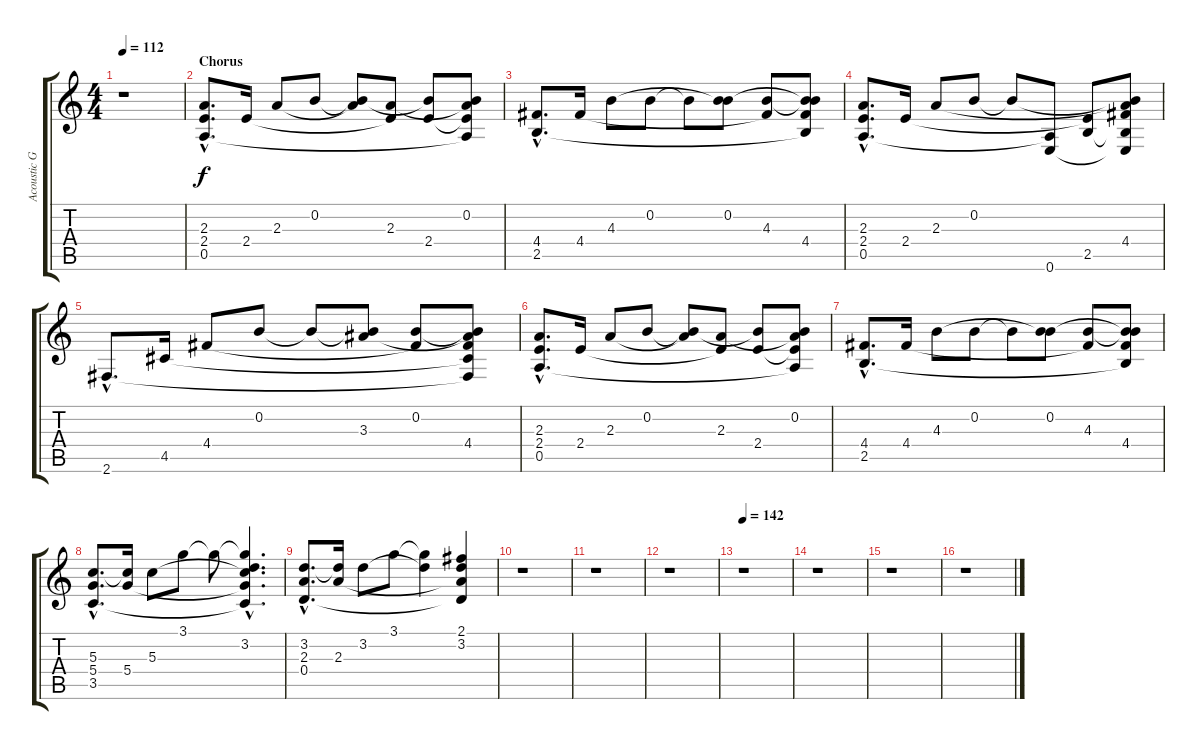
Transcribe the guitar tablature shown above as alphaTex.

\track ("Acoustic Guitar" "Acoustic G") {instrument acousticguitarsteel}
\staff {score tabs}
\tuning (E4 B3 G3 D3 A2 E2) {hide}
\ts (4 4)
\tempo 112
\clef g2
\ks c
r.1{dy f} |
\section ("" "Chorus")
(2.3{hac} 2.4{hac} 0.5{hac}).8{d} 2.4.16 2.3.8 0.2.8 (0.2{t} 2.3{t}).8 (2.3 2.4{t}).8 (0.2{t} 2.4).8 (0.2 2.3{t} 2.4{t} 0.5{t}).8 |
(4.4{hac} 2.5{hac}).8{d} 4.4.16 4.3.8 0.2.8 0.2{t}.8 (0.2 4.3{t}).8 (4.3 4.4{t}).8 (0.2{t} 4.3{t} 4.4 2.5{t}).8 |
(2.3{hac} 2.4{hac} 0.5{hac}).8{d} 2.4.16 2.3.8 0.2.8 0.2{t}.8 (0.5{t} 0.6).8 (2.4{t} 2.5).8 (0.2{t} 2.3{t} 4.4 2.5{t} 0.6{t}).8 |
2.6{hac}.8{d} 4.5.16 4.4.8 0.2.8 0.2{t}.8 (0.2{t} 3.3).8 (0.2 4.4{t}).8 (0.2{t} 3.3{t} 4.4 4.5{t} 2.6{t}).8 |
(2.3{hac} 2.4{hac} 0.5{hac}).8{d} 2.4.16 2.3.8 0.2.8 (0.2{t} 2.3{t}).8 (2.3 2.4{t}).8 (0.2{t} 2.4).8 (0.2 2.3{t} 2.4{t} 0.5{t}).8 |
(4.4{hac} 2.5{hac}).8{d} 4.4.16 4.3.8 0.2.8 0.2{t}.8 (0.2 4.3{t}).8 (4.3 4.4{t}).8 (0.2{t} 4.3{t} 4.4 2.5{t}).8 |
(5.3{hac} 5.4{hac} 3.5{hac}).8{d} (5.3{t} 5.4).16 5.3.8 3.1.8 3.1{t}.8 (3.1{hac t} 3.2{hac} 5.3{hac t} 5.4{hac t} 3.5{hac t}).4{d} |
(3.2{hac} 2.3{hac} 0.4{hac}).8{d} (3.2{t} 2.3).16 3.2.8 3.1.8 (3.1{t} 3.2{t}).4 (2.1 3.2 2.3{t} 0.4{t}).4 |
r.1 |
r.1 |
r.1 |
\tempo 142
r.1 |
r.1 |
r.1 |
r.1
